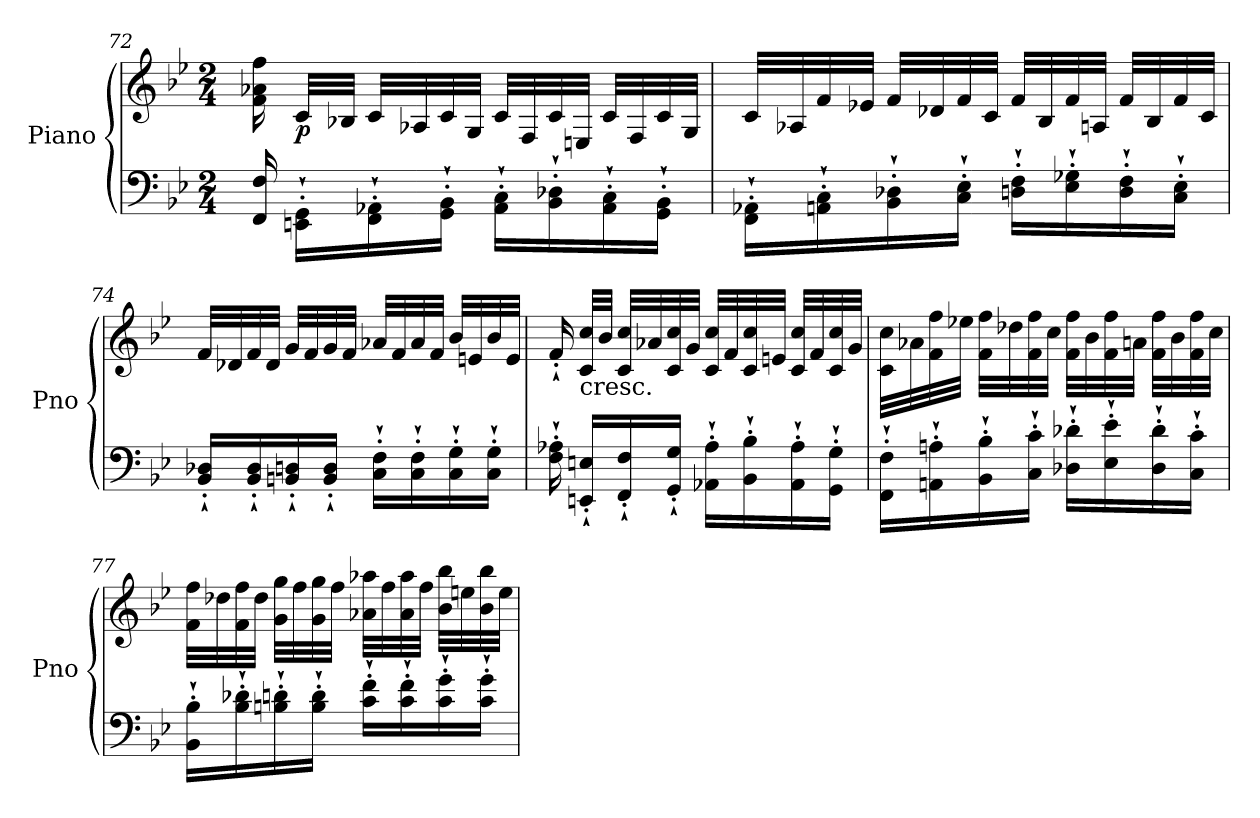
**kern	**kern	**dynam
*part1	*part1	*part1
*staff2	*staff1	*staff1/2
*I"Piano	*	*
*I'Pno	*	*
!!LO:LB:g=z
*clefF4	*clefG2	*
*k[b-e-]	*k[b-e-]	*
*B-:	*B-:	*
*M2/4	*M2/4	*
=72	=72	=72
16FF/ 16F/	16f\ 16a-X\ 16ff\	.
!	!	!LO:DY:b
16EEn\'` 16GG\'`LL	32c/LLL	p
.	32B-X/JJJ	.
16FF\'` 16AA-X\'`	32c/LLL	.
.	32A-X/	.
16GG\'` 16BB-\'`JJ	32c/	.
.	32G/JJJ	.
16AA-\'` 16C\'`LL	32c/LLL	.
.	32F/	.
16BB-\'` 16D-X\'`	32c/	.
.	32En/JJJ	.
16AA-\'` 16C\'`	32c/LLL	.
.	32F/	.
16GG\'` 16BB-\'`JJ	32c/	.
.	32G/JJJ	.
=73	=73	=73
16FF\'` 16AA-X\'`LL	32c/LLL	.
.	32A-X/	.
16AAn\'` 16C\'`	32f/	.
.	32e-X/JJJ	.
16BB-\'` 16D-X\'`	32f/LLL	.
.	32d-X/	.
16C\'` 16E-\'`JJ	32f/	.
.	32c/JJJ	.
16Dn\'` 16F\'`LL	32f/LLL	.
.	32B-/	.
16E-\'` 16G-X\'`	32f/	.
.	32An/JJJ	.
16D\'` 16F\'`	32f/LLL	.
.	32B-/	.
16C\'` 16E-\'`JJ	32f/	.
.	32c/JJJ	.
!!LO:PB:g=z
=74	=74	=74
16BB-/'` 16D-X/'`LL	32f/LLL	.
.	32d-X/	.
16BB-/'` 16D-/'`	32f/	.
.	32d-/JJJ	.
16BBn/'` 16Dn/'`	32g/LLL	.
.	32f/	.
16BB/'` 16D/'`JJ	32g/	.
.	32f/JJJ	.
16C\'` 16F\'`LL	32a-X/LLL	.
.	32f/	.
16C\'` 16F\'`	32a-/	.
.	32f/JJJ	.
16C\'` 16G\'`	32b-/LLL	.
.	32en/	.
16C\'` 16G\'`JJ	32b-/	.
.	32e/JJJ	.
=75	=75	=75
16F\'` 16A-X\'`	16f'`/	.
!	!LO:TX:b:t=cresc.	!
16EEn/'` 16En/'`LL	32c/ 32cc/LLL	.
.	32b-/JJJ	.
16FF/'` 16F/'`	32c/ 32cc/LLL	.
.	32a-X/	.
16GG/'` 16G/'`JJ	32c/ 32cc/	.
.	32g/JJJ	.
16AA-X\'` 16A-\'`LL	32c/ 32cc/LLL	.
.	32f/	.
16BB-\'` 16B-\'`	32c/ 32cc/	.
.	32en/JJJ	.
16AA-\'` 16A-\'`	32c/ 32cc/LLL	.
.	32f/	.
16GG\'` 16G\'`JJ	32c/ 32cc/	.
.	32g/JJJ	.
!!LO:LB:g=z
=76	=76	=76
16FF\'` 16F\'`LL	32c\ 32cc\LLL	.
.	32a-X\	.
16AAn\'` 16An\'`	32f\ 32ff\	.
.	32ee-X\JJJ	.
16BB-\'` 16B-\'`	32f\ 32ff\LLL	.
.	32dd-X\	.
16C\'` 16c\'`JJ	32f\ 32ff\	.
.	32cc\JJJ	.
16D-X\'` 16d-X\'`LL	32f\ 32ff\LLL	.
.	32b-\	.
16E-\'` 16e-\'`	32f\ 32ff\	.
.	32an\JJJ	.
16D-\'` 16d-\'`	32f\ 32ff\LLL	.
.	32b-\	.
16C\'` 16c\'`JJ	32f\ 32ff\	.
.	32cc\JJJ	.
=77	=77	=77
16BB-\'` 16B-\'`LL	32f\ 32ff\LLL	.
.	32dd-X\	.
16B-\'` 16d-X\'`	32f\ 32ff\	.
.	32dd-\JJJ	.
16Bn\'` 16dn\'`	32g\ 32gg\LLL	.
.	32ff\	.
16B\'` 16d\'`JJ	32g\ 32gg\	.
.	32ff\JJJ	.
16c\'` 16f\'`LL	32a-X\ 32aa-X\LLL	.
.	32ff\	.
16c\'` 16f\'`	32a-\ 32aa-\	.
.	32ff\JJJ	.
16c\'` 16g\'`	32b-\ 32bb-\LLL	.
.	32een\	.
16c\'` 16g\'`JJ	32b-\ 32bb-\	.
.	32ee\JJJ	.
=	=	=
*-	*-	*-
